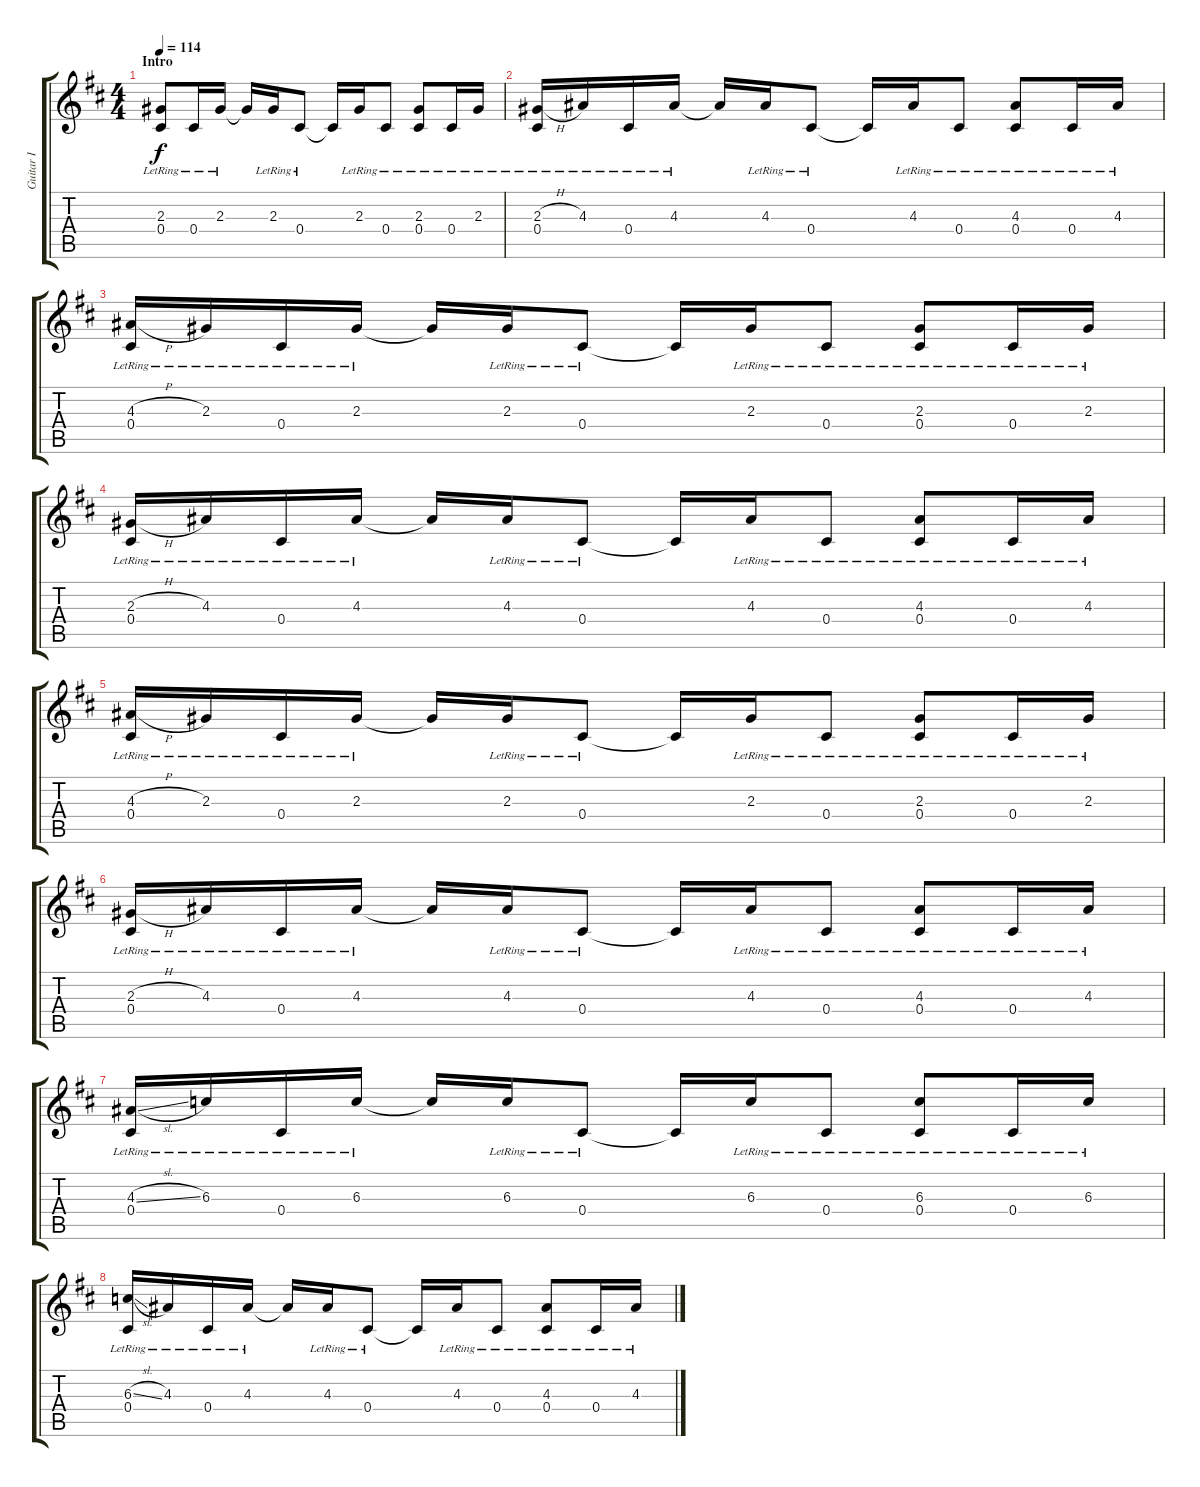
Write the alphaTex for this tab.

\track ("Guitar I" "Guitar I") {instrument electricguitarclean}
\staff {score tabs}
\tuning (Eb4 Bb3 Gb3 Db3 Ab2 Eb2) {hide}
\ts (4 4)
\section ("" "Intro")
\tempo 114
\clef g2
\ks d
(2.3{lr} 0.4{lr}).8{dy f instrument electricguitarclean} 0.4{lr}.16 2.3{lr}.16 2.3{t}.16 2.3{lr}.16 0.4{lr}.8 0.4{t}.16 2.3{lr}.16 0.4{lr}.8 (2.3{lr} 0.4{lr}).8 0.4{lr}.16 2.3{lr}.16 |
(2.3{h lr} 0.4{lr}).16 4.3{lr}.16 0.4{lr}.16 4.3{lr}.16 4.3{t}.16 4.3{lr}.16 0.4{lr}.8 0.4{t}.16 4.3{lr}.16 0.4{lr}.8 (4.3{lr} 0.4{lr}).8 0.4{lr}.16 4.3{lr}.16 |
(4.3{h lr} 0.4{lr}).16 2.3{lr}.16 0.4{lr}.16 2.3{lr}.16 2.3{t}.16 2.3{lr}.16 0.4{lr}.8 0.4{t}.16 2.3{lr}.16 0.4{lr}.8 (2.3{lr} 0.4{lr}).8 0.4{lr}.16 2.3{lr}.16 |
(2.3{h lr} 0.4{lr}).16 4.3{lr}.16 0.4{lr}.16 4.3{lr}.16 4.3{t}.16 4.3{lr}.16 0.4{lr}.8 0.4{t}.16 4.3{lr}.16 0.4{lr}.8 (4.3{lr} 0.4{lr}).8 0.4{lr}.16 4.3{lr}.16 |
(4.3{h lr} 0.4{lr}).16 2.3{lr}.16 0.4{lr}.16 2.3{lr}.16 2.3{t}.16 2.3{lr}.16 0.4{lr}.8 0.4{t}.16 2.3{lr}.16 0.4{lr}.8 (2.3{lr} 0.4{lr}).8 0.4{lr}.16 2.3{lr}.16 |
(2.3{h lr} 0.4{lr}).16 4.3{lr}.16 0.4{lr}.16 4.3{lr}.16 4.3{t}.16 4.3{lr}.16 0.4{lr}.8 0.4{t}.16 4.3{lr}.16 0.4{lr}.8 (4.3{lr} 0.4{lr}).8 0.4{lr}.16 4.3{lr}.16 |
(4.3{sl lr} 0.4{lr}).16 6.3{lr}.16 0.4{lr}.16 6.3{lr}.16 6.3{t}.16 6.3{lr}.16 0.4{lr}.8 0.4{t}.16 6.3{lr}.16 0.4{lr}.8 (6.3{lr} 0.4{lr}).8 0.4{lr}.16 6.3{lr}.16 |
(6.3{sl lr} 0.4{lr}).16 4.3{lr}.16 0.4{lr}.16 4.3{lr}.16 4.3{t}.16 4.3{lr}.16 0.4{lr}.8 0.4{t}.16 4.3{lr}.16 0.4{lr}.8 (4.3{lr} 0.4{lr}).8 0.4{lr}.16 4.3{lr}.16
